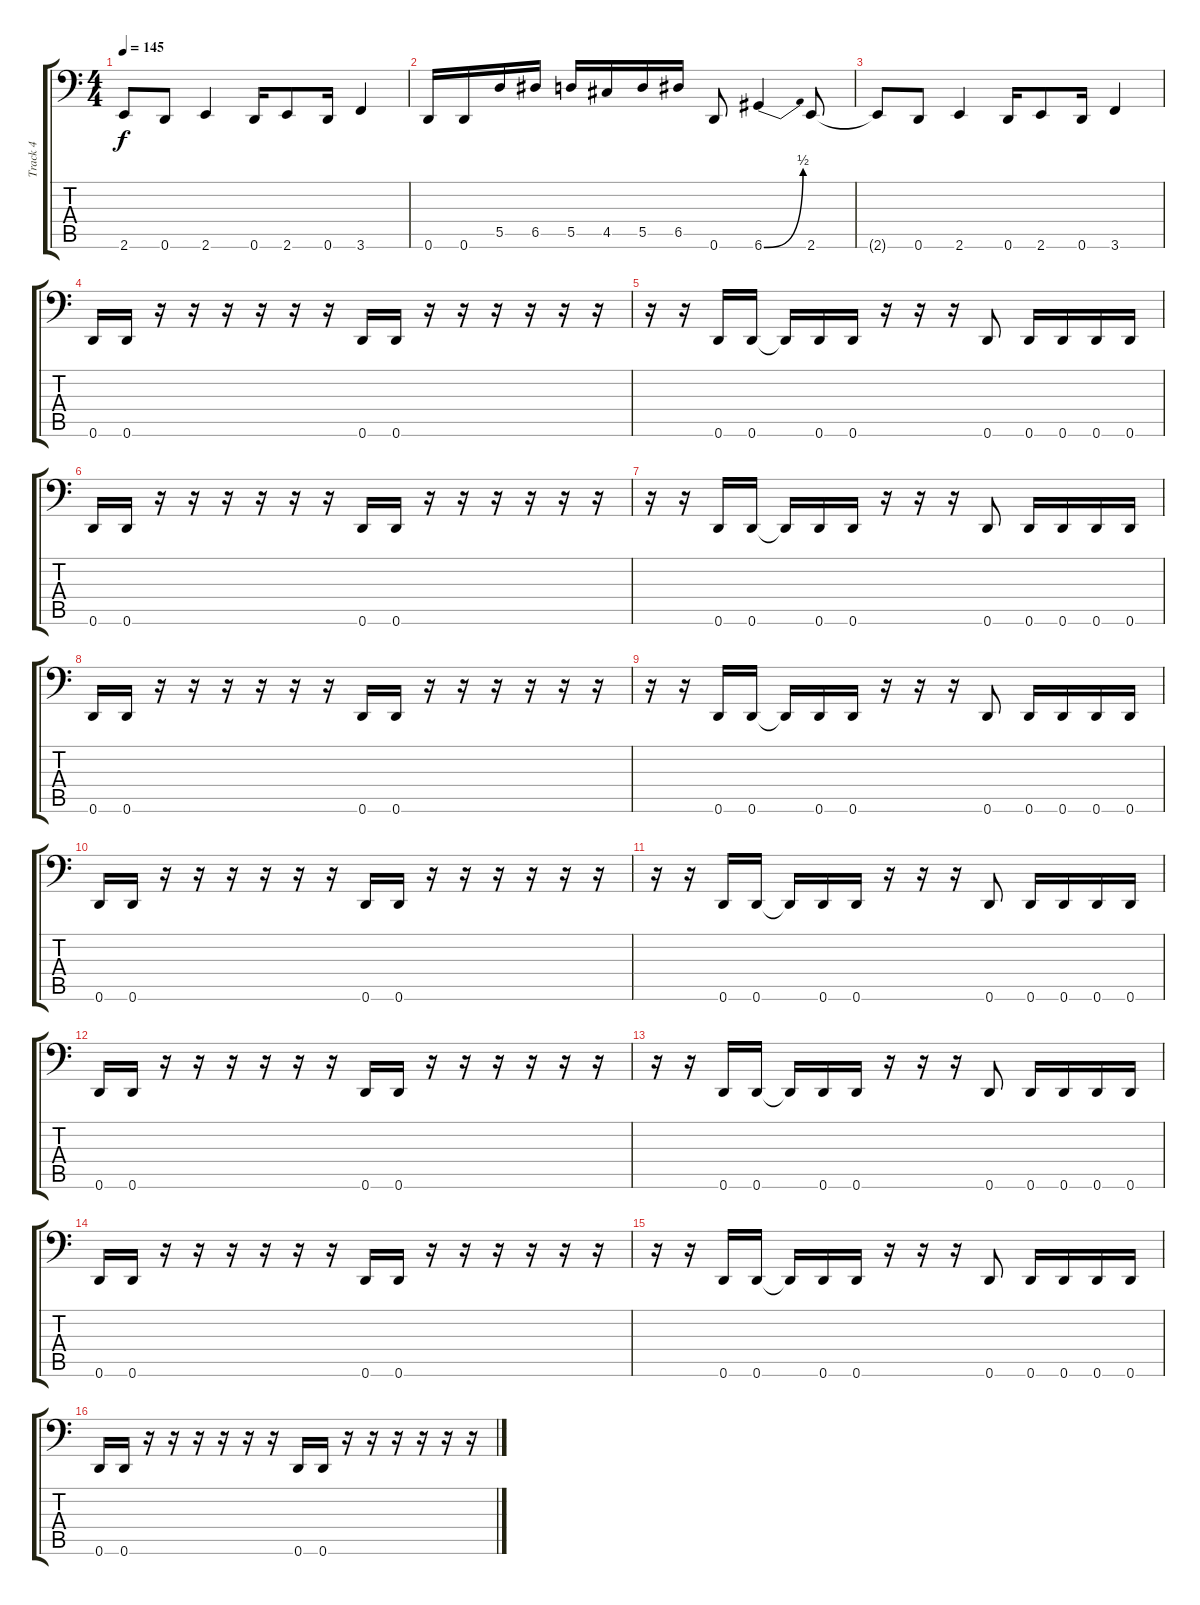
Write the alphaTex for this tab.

\track ("Track 4" "Track 4") {instrument electricbasspick}
\staff {score tabs}
\tuning (E3 B2 G2 D2 A1 D1) {hide}
\ts (4 4)
\tempo 145
\clef f4
\ks c
2.6{t}.8{dy f} 0.6.8 2.6.4 0.6.16 2.6.8 0.6.16 3.6.4 |
0.6.16 0.6.16 5.5.16 6.5.16 5.5.16 4.5.16 5.5.16 6.5.16 0.6.8 6.6{be (bend 0 0 60 2)}.4 2.6.8 |
2.6{t}.8 0.6.8 2.6.4 0.6.16 2.6.8 0.6.16 3.6.4 |
0.6.16 0.6.16 r.16 r.16 r.16 r.16 r.16 r.16 0.6.16 0.6.16 r.16 r.16 r.16 r.16 r.16 r.16 |
r.16 r.16 0.6.16 0.6.16 0.6{t}.16 0.6.16 0.6.16 r.16 r.16 r.16 0.6.8 0.6.16 0.6.16 0.6.16 0.6.16 |
0.6.16 0.6.16 r.16 r.16 r.16 r.16 r.16 r.16 0.6.16 0.6.16 r.16 r.16 r.16 r.16 r.16 r.16 |
r.16 r.16 0.6.16 0.6.16 0.6{t}.16 0.6.16 0.6.16 r.16 r.16 r.16 0.6.8 0.6.16 0.6.16 0.6.16 0.6.16 |
0.6.16 0.6.16 r.16 r.16 r.16 r.16 r.16 r.16 0.6.16 0.6.16 r.16 r.16 r.16 r.16 r.16 r.16 |
r.16 r.16 0.6.16 0.6.16 0.6{t}.16 0.6.16 0.6.16 r.16 r.16 r.16 0.6.8 0.6.16 0.6.16 0.6.16 0.6.16 |
0.6.16 0.6.16 r.16 r.16 r.16 r.16 r.16 r.16 0.6.16 0.6.16 r.16 r.16 r.16 r.16 r.16 r.16 |
r.16 r.16 0.6.16 0.6.16 0.6{t}.16 0.6.16 0.6.16 r.16 r.16 r.16 0.6.8 0.6.16 0.6.16 0.6.16 0.6.16 |
0.6.16 0.6.16 r.16 r.16 r.16 r.16 r.16 r.16 0.6.16 0.6.16 r.16 r.16 r.16 r.16 r.16 r.16 |
r.16 r.16 0.6.16 0.6.16 0.6{t}.16 0.6.16 0.6.16 r.16 r.16 r.16 0.6.8 0.6.16 0.6.16 0.6.16 0.6.16 |
0.6.16 0.6.16 r.16 r.16 r.16 r.16 r.16 r.16 0.6.16 0.6.16 r.16 r.16 r.16 r.16 r.16 r.16 |
r.16 r.16 0.6.16 0.6.16 0.6{t}.16 0.6.16 0.6.16 r.16 r.16 r.16 0.6.8 0.6.16 0.6.16 0.6.16 0.6.16 |
0.6.16 0.6.16 r.16 r.16 r.16 r.16 r.16 r.16 0.6.16 0.6.16 r.16 r.16 r.16 r.16 r.16 r.16
